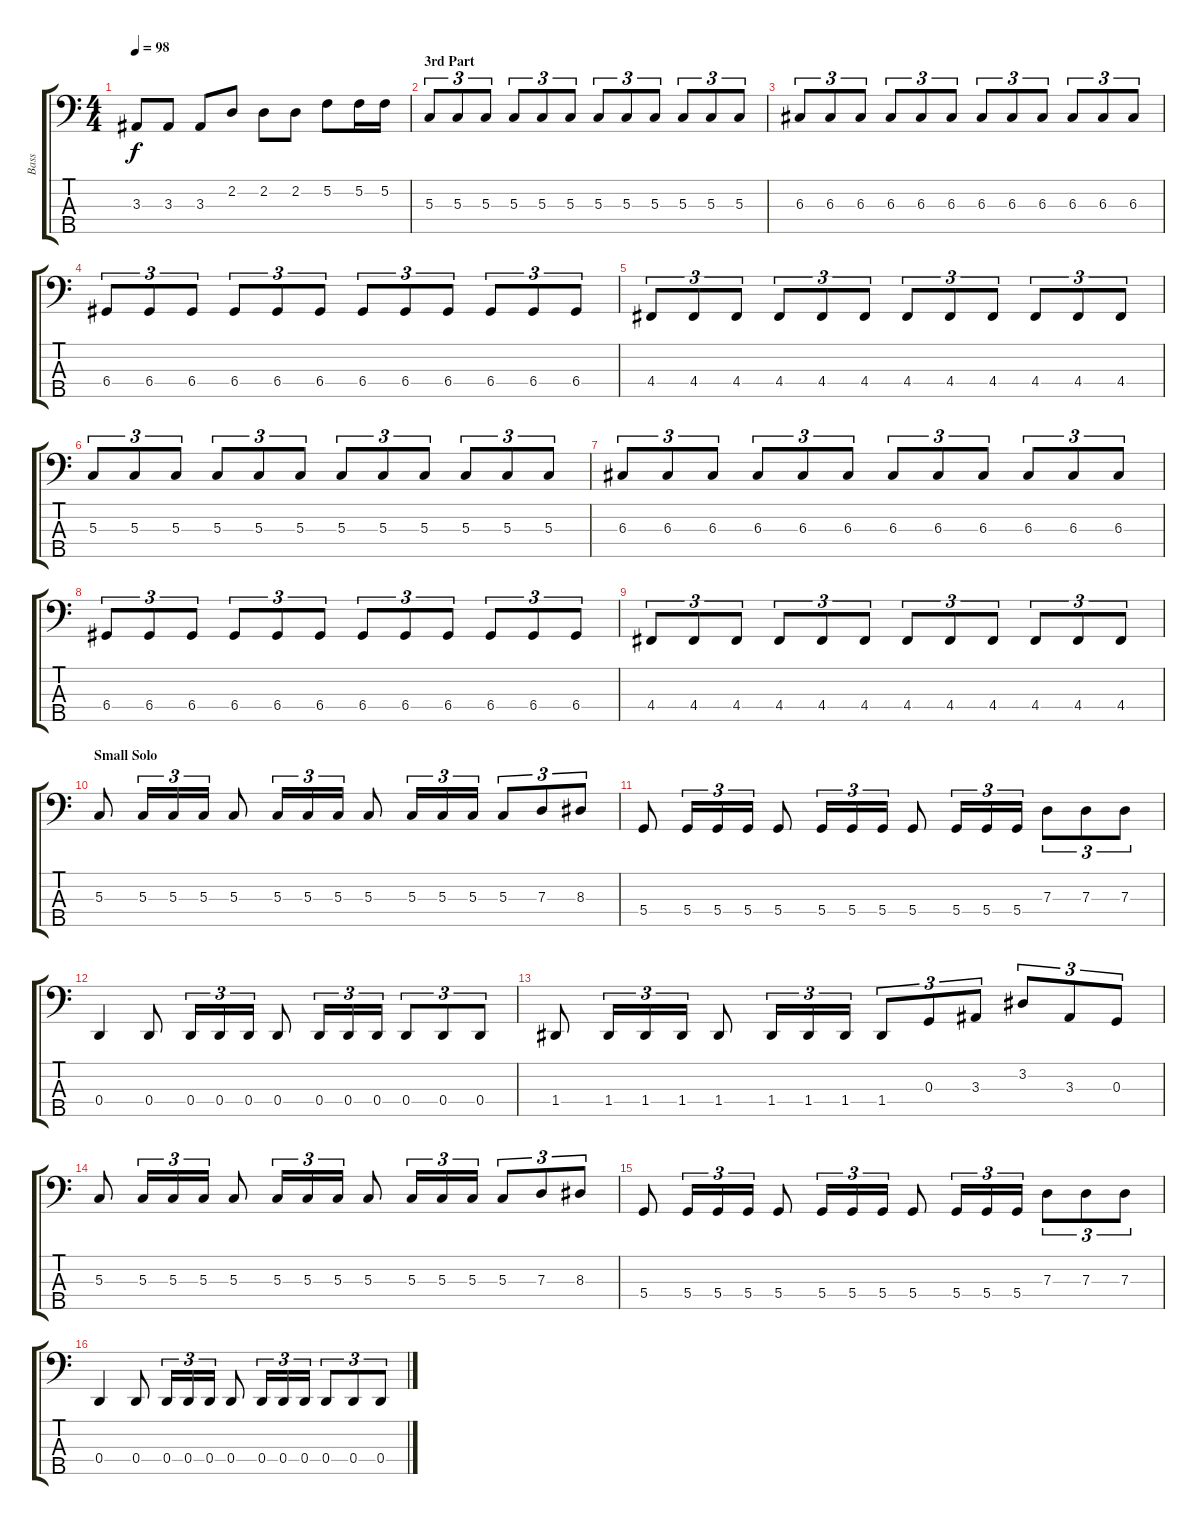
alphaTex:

\track ("Bass" "Bass") {instrument electricbassfinger}
\staff {score tabs}
\tuning (F2 C2 G1 D1 A0) {hide}
\ts (4 4)
\tempo 98
\clef f4
\ks c
3.3.8{dy f} 3.3.8 3.3.8 2.2.8 2.2.8 2.2.8 5.2.8 5.2.16 5.2.16 |
\section ("" "3rd Part")
5.3.8{tu (3 2)} 5.3.8{tu (3 2)} 5.3.8{tu (3 2)} 5.3.8{tu (3 2)} 5.3.8{tu (3 2)} 5.3.8{tu (3 2)} 5.3.8{tu (3 2)} 5.3.8{tu (3 2)} 5.3.8{tu (3 2)} 5.3.8{tu (3 2)} 5.3.8{tu (3 2)} 5.3.8{tu (3 2)} |
6.3.8{tu (3 2)} 6.3.8{tu (3 2)} 6.3.8{tu (3 2)} 6.3.8{tu (3 2)} 6.3.8{tu (3 2)} 6.3.8{tu (3 2)} 6.3.8{tu (3 2)} 6.3.8{tu (3 2)} 6.3.8{tu (3 2)} 6.3.8{tu (3 2)} 6.3.8{tu (3 2)} 6.3.8{tu (3 2)} |
6.4.8{tu (3 2)} 6.4.8{tu (3 2)} 6.4.8{tu (3 2)} 6.4.8{tu (3 2)} 6.4.8{tu (3 2)} 6.4.8{tu (3 2)} 6.4.8{tu (3 2)} 6.4.8{tu (3 2)} 6.4.8{tu (3 2)} 6.4.8{tu (3 2)} 6.4.8{tu (3 2)} 6.4.8{tu (3 2)} |
4.4.8{tu (3 2)} 4.4.8{tu (3 2)} 4.4.8{tu (3 2)} 4.4.8{tu (3 2)} 4.4.8{tu (3 2)} 4.4.8{tu (3 2)} 4.4.8{tu (3 2)} 4.4.8{tu (3 2)} 4.4.8{tu (3 2)} 4.4.8{tu (3 2)} 4.4.8{tu (3 2)} 4.4.8{tu (3 2)} |
5.3.8{tu (3 2)} 5.3.8{tu (3 2)} 5.3.8{tu (3 2)} 5.3.8{tu (3 2)} 5.3.8{tu (3 2)} 5.3.8{tu (3 2)} 5.3.8{tu (3 2)} 5.3.8{tu (3 2)} 5.3.8{tu (3 2)} 5.3.8{tu (3 2)} 5.3.8{tu (3 2)} 5.3.8{tu (3 2)} |
6.3.8{tu (3 2)} 6.3.8{tu (3 2)} 6.3.8{tu (3 2)} 6.3.8{tu (3 2)} 6.3.8{tu (3 2)} 6.3.8{tu (3 2)} 6.3.8{tu (3 2)} 6.3.8{tu (3 2)} 6.3.8{tu (3 2)} 6.3.8{tu (3 2)} 6.3.8{tu (3 2)} 6.3.8{tu (3 2)} |
6.4.8{tu (3 2)} 6.4.8{tu (3 2)} 6.4.8{tu (3 2)} 6.4.8{tu (3 2)} 6.4.8{tu (3 2)} 6.4.8{tu (3 2)} 6.4.8{tu (3 2)} 6.4.8{tu (3 2)} 6.4.8{tu (3 2)} 6.4.8{tu (3 2)} 6.4.8{tu (3 2)} 6.4.8{tu (3 2)} |
4.4.8{tu (3 2)} 4.4.8{tu (3 2)} 4.4.8{tu (3 2)} 4.4.8{tu (3 2)} 4.4.8{tu (3 2)} 4.4.8{tu (3 2)} 4.4.8{tu (3 2)} 4.4.8{tu (3 2)} 4.4.8{tu (3 2)} 4.4.8{tu (3 2)} 4.4.8{tu (3 2)} 4.4.8{tu (3 2)} |
\section ("" "Small Solo")
5.3.8 5.3.16{tu (3 2)} 5.3.16{tu (3 2)} 5.3.16{tu (3 2)} 5.3.8 5.3.16{tu (3 2)} 5.3.16{tu (3 2)} 5.3.16{tu (3 2)} 5.3.8 5.3.16{tu (3 2)} 5.3.16{tu (3 2)} 5.3.16{tu (3 2)} 5.3.8{tu (3 2)} 7.3.8{tu (3 2)} 8.3.8{tu (3 2)} |
5.4.8 5.4.16{tu (3 2)} 5.4.16{tu (3 2)} 5.4.16{tu (3 2)} 5.4.8 5.4.16{tu (3 2)} 5.4.16{tu (3 2)} 5.4.16{tu (3 2)} 5.4.8 5.4.16{tu (3 2)} 5.4.16{tu (3 2)} 5.4.16{tu (3 2)} 7.3.8{tu (3 2)} 7.3.8{tu (3 2)} 7.3.8{tu (3 2)} |
0.4.4 0.4.8 0.4.16{tu (3 2)} 0.4.16{tu (3 2)} 0.4.16{tu (3 2)} 0.4.8 0.4.16{tu (3 2)} 0.4.16{tu (3 2)} 0.4.16{tu (3 2)} 0.4.8{tu (3 2)} 0.4.8{tu (3 2)} 0.4.8{tu (3 2)} |
1.4.8 1.4.16{tu (3 2)} 1.4.16{tu (3 2)} 1.4.16{tu (3 2)} 1.4.8 1.4.16{tu (3 2)} 1.4.16{tu (3 2)} 1.4.16{tu (3 2)} 1.4.8{tu (3 2)} 0.3.8{tu (3 2)} 3.3.8{tu (3 2)} 3.2.8{tu (3 2)} 3.3.8{tu (3 2)} 0.3.8{tu (3 2)} |
5.3.8 5.3.16{tu (3 2)} 5.3.16{tu (3 2)} 5.3.16{tu (3 2)} 5.3.8 5.3.16{tu (3 2)} 5.3.16{tu (3 2)} 5.3.16{tu (3 2)} 5.3.8 5.3.16{tu (3 2)} 5.3.16{tu (3 2)} 5.3.16{tu (3 2)} 5.3.8{tu (3 2)} 7.3.8{tu (3 2)} 8.3.8{tu (3 2)} |
5.4.8 5.4.16{tu (3 2)} 5.4.16{tu (3 2)} 5.4.16{tu (3 2)} 5.4.8 5.4.16{tu (3 2)} 5.4.16{tu (3 2)} 5.4.16{tu (3 2)} 5.4.8 5.4.16{tu (3 2)} 5.4.16{tu (3 2)} 5.4.16{tu (3 2)} 7.3.8{tu (3 2)} 7.3.8{tu (3 2)} 7.3.8{tu (3 2)} |
0.4.4 0.4.8 0.4.16{tu (3 2)} 0.4.16{tu (3 2)} 0.4.16{tu (3 2)} 0.4.8 0.4.16{tu (3 2)} 0.4.16{tu (3 2)} 0.4.16{tu (3 2)} 0.4.8{tu (3 2)} 0.4.8{tu (3 2)} 0.4.8{tu (3 2)}
